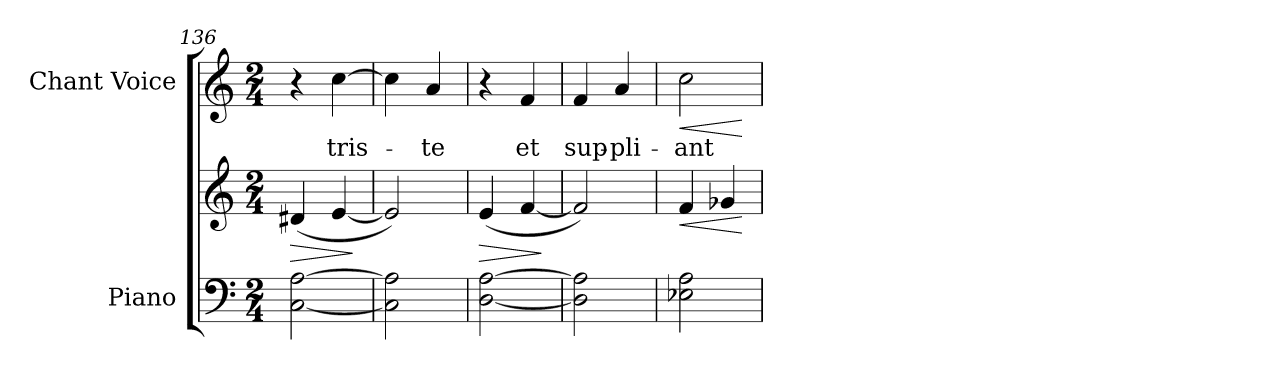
**kern	**kern	**dynam	**kern	**text	**dynam
*part2	*part2	*part2	*part1	*part1	*part1
*staff3	*staff2	*staff2/3	*staff1	*staff1	*staff1
*I"Piano	*	*	*I"Chant Voice	*	*
*I'Pno	*	*	*	*	*
*clefF4	*clefG2	*	*clefG2	*	*
*k[]	*k[]	*	*k[]	*	*
*M2/4	*M2/4	*	*M2/4	*	*
=136	=136	=136	=136	=136	=136
!	!	!LO:HP:b	!	!	!
[2C\ [2A\	(<4d#X/	>	4r	.	.
!	!	!	!	!LO:LY:b	!
.	[4e/	.	[4cc\	tris-	.
.	.	]	.	.	.
=137	=137	=137	=137	=137	=137
2C\] 2A\]	2e/])	.	4cc\]	.	.
!	!	!	!	!LO:LY:b	!
.	.	.	4a/	-te	.
=138	=138	=138	=138	=138	=138
!	!	!LO:HP:b	!	!	!
[2D\ [2A\	(<4e/	>	4r	.	.
!	!	!	!	!LO:LY:b	!
.	[4f/	.	4f/	et	.
.	.	]	.	.	.
!!LO:LB:g=z
=139	=139	=139	=139	=139	=139
!	!	!	!	!LO:LY:b	!
2D\] 2A\]	2f/])	.	4f/	sup-	.
!	!	!	!	!LO:LY:b	!
.	.	.	4a/	-pli-	.
=140	=140	=140	=140	=140	=140
!	!	!LO:HP:b	!	!LO:LY:b	!LO:HP:b
2E-X\ 2A\	4f/	<	2cc\	-ant	<
.	4g-X/	.	.	.	.
.	.	[	.	.	[
=	=	=	=	=	=
*-	*-	*-	*-	*-	*-
